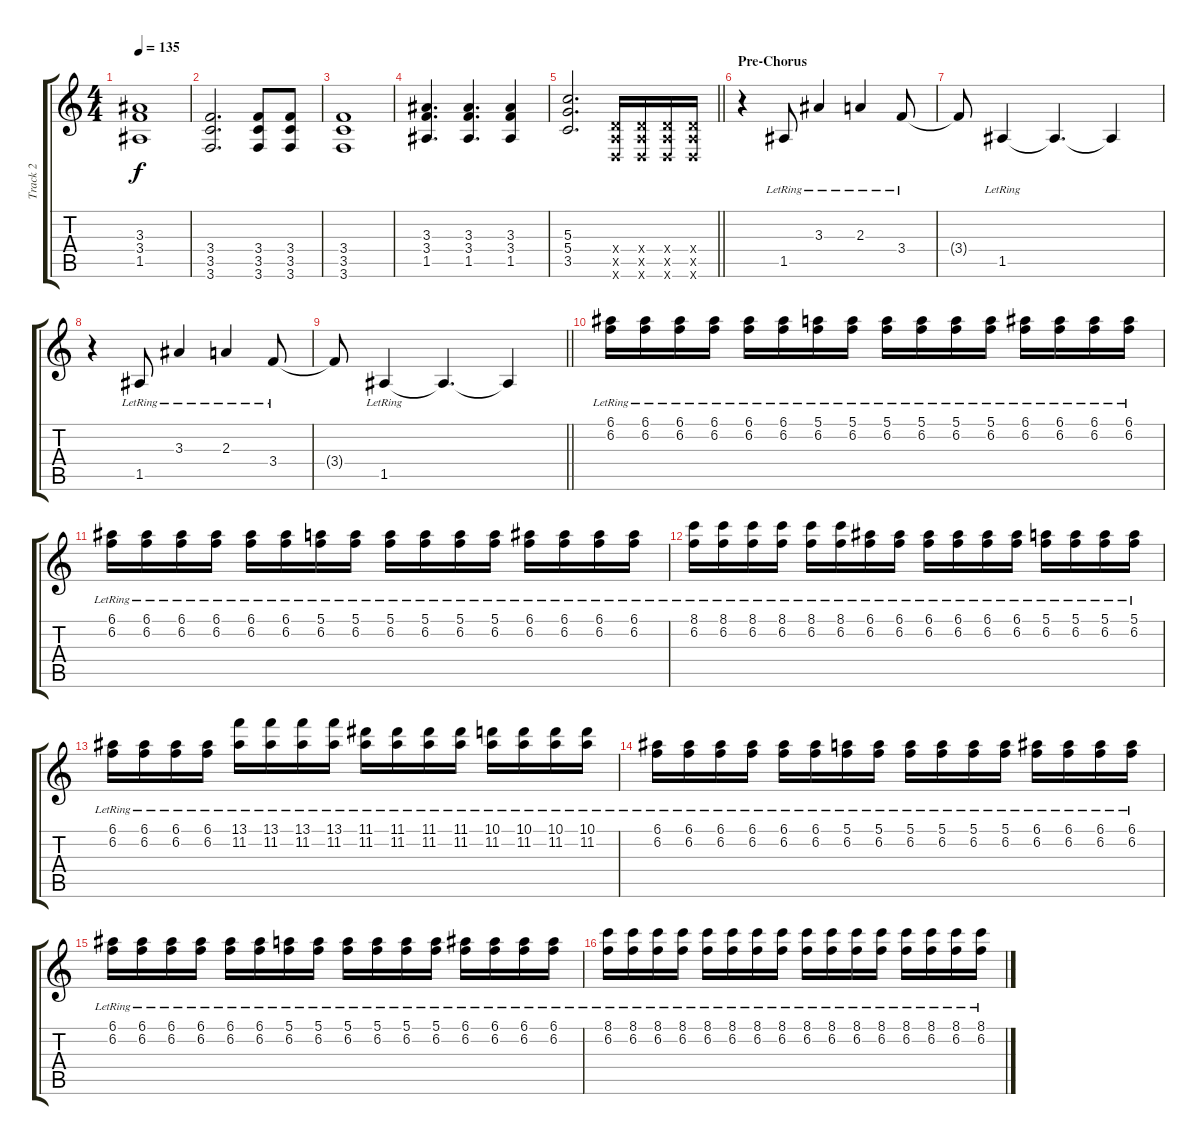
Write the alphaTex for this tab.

\track ("Track 2" "Track 2") {instrument overdrivenguitar}
\staff {score tabs}
\tuning (E4 B3 G3 D3 A2 D2) {hide}
\ts (4 4)
\tempo 135
\clef g2
\ks c
(3.3 3.4 1.5).1{dy f} |
(3.4 3.5 3.6).2{d} (3.4 3.5 3.6).8 (3.4 3.5 3.6).8 |
(3.4 3.5 3.6).1 |
(3.3 3.4 1.5).4{d} (3.3 3.4 1.5).4{d} (3.3 3.4 1.5).4 |
\barLineRight lightlight
(5.3 5.4 3.5).2{d} (0.4{x} 0.5{x} 0.6{x}).16 (0.4{x} 0.5{x} 0.6{x}).16 (0.4{x} 0.5{x} 0.6{x}).16 (0.4{x} 0.5{x} 0.6{x}).16 |
\section ("" "Pre-Chorus")
r.4{volume 5 balance 13} 1.5{lr}.8 3.3{lr}.4 2.3{lr}.4 3.4{lr}.8 |
3.4{t}.8 1.5{lr}.4 1.5{t}.4{d} 1.5{t}.4 |
r.4 1.5{lr}.8 3.3{lr}.4 2.3{lr}.4 3.4{lr}.8 |
\barLineRight lightlight
3.4{t}.8 1.5{lr}.4 1.5{t}.4{d} 1.5{t}.4 |
(6.1{lr} 6.2{lr}).16 (6.1{lr} 6.2{lr}).16 (6.1{lr} 6.2{lr}).16 (6.1{lr} 6.2{lr}).16 (6.1{lr} 6.2{lr}).16 (6.1{lr} 6.2{lr}).16 (5.1{lr} 6.2{lr}).16 (5.1{lr} 6.2{lr}).16 (5.1{lr} 6.2{lr}).16 (5.1{lr} 6.2{lr}).16 (5.1{lr} 6.2{lr}).16 (5.1{lr} 6.2{lr}).16 (6.1{lr} 6.2{lr}).16 (6.1{lr} 6.2{lr}).16 (6.1{lr} 6.2{lr}).16 (6.1{lr} 6.2{lr}).16 |
(6.1{lr} 6.2{lr}).16 (6.1{lr} 6.2{lr}).16 (6.1{lr} 6.2{lr}).16 (6.1{lr} 6.2{lr}).16 (6.1{lr} 6.2{lr}).16 (6.1{lr} 6.2{lr}).16 (5.1{lr} 6.2{lr}).16 (5.1{lr} 6.2{lr}).16 (5.1{lr} 6.2{lr}).16 (5.1{lr} 6.2{lr}).16 (5.1{lr} 6.2{lr}).16 (5.1{lr} 6.2{lr}).16 (6.1{lr} 6.2{lr}).16 (6.1{lr} 6.2{lr}).16 (6.1{lr} 6.2{lr}).16 (6.1{lr} 6.2{lr}).16 |
(8.1{lr} 6.2{lr}).16 (8.1{lr} 6.2{lr}).16 (8.1{lr} 6.2{lr}).16 (8.1{lr} 6.2{lr}).16 (8.1{lr} 6.2{lr}).16 (8.1{lr} 6.2{lr}).16 (6.1{lr} 6.2{lr}).16 (6.1{lr} 6.2{lr}).16 (6.1{lr} 6.2{lr}).16 (6.1{lr} 6.2{lr}).16 (6.1{lr} 6.2{lr}).16 (6.1{lr} 6.2{lr}).16 (5.1{lr} 6.2{lr}).16 (5.1{lr} 6.2{lr}).16 (5.1{lr} 6.2{lr}).16 (5.1{lr} 6.2{lr}).16 |
(6.1{lr} 6.2{lr}).16 (6.1{lr} 6.2{lr}).16 (6.1{lr} 6.2{lr}).16 (6.1{lr} 6.2{lr}).16 (13.1{lr} 11.2{lr}).16 (13.1{lr} 11.2{lr}).16 (13.1{lr} 11.2{lr}).16 (13.1{lr} 11.2{lr}).16 (11.1{lr} 11.2{lr}).16 (11.1{lr} 11.2{lr}).16 (11.1{lr} 11.2{lr}).16 (11.1{lr} 11.2{lr}).16 (10.1{lr} 11.2{lr}).16 (10.1{lr} 11.2{lr}).16 (10.1{lr} 11.2{lr}).16 (10.1{lr} 11.2{lr}).16 |
(6.1{lr} 6.2{lr}).16 (6.1{lr} 6.2{lr}).16 (6.1{lr} 6.2{lr}).16 (6.1{lr} 6.2{lr}).16 (6.1{lr} 6.2{lr}).16 (6.1{lr} 6.2{lr}).16 (5.1{lr} 6.2{lr}).16 (5.1{lr} 6.2{lr}).16 (5.1{lr} 6.2{lr}).16 (5.1{lr} 6.2{lr}).16 (5.1{lr} 6.2{lr}).16 (5.1{lr} 6.2{lr}).16 (6.1{lr} 6.2{lr}).16 (6.1{lr} 6.2{lr}).16 (6.1{lr} 6.2{lr}).16 (6.1{lr} 6.2{lr}).16 |
(6.1{lr} 6.2{lr}).16 (6.1{lr} 6.2{lr}).16 (6.1{lr} 6.2{lr}).16 (6.1{lr} 6.2{lr}).16 (6.1{lr} 6.2{lr}).16 (6.1{lr} 6.2{lr}).16 (5.1{lr} 6.2{lr}).16 (5.1{lr} 6.2{lr}).16 (5.1{lr} 6.2{lr}).16 (5.1{lr} 6.2{lr}).16 (5.1{lr} 6.2{lr}).16 (5.1{lr} 6.2{lr}).16 (6.1{lr} 6.2{lr}).16 (6.1{lr} 6.2{lr}).16 (6.1{lr} 6.2{lr}).16 (6.1{lr} 6.2{lr}).16 |
(8.1{lr} 6.2{lr}).16 (8.1{lr} 6.2{lr}).16 (8.1{lr} 6.2{lr}).16 (8.1{lr} 6.2{lr}).16 (8.1{lr} 6.2{lr}).16 (8.1{lr} 6.2{lr}).16 (8.1{lr} 6.2{lr}).16 (8.1{lr} 6.2{lr}).16 (8.1{lr} 6.2{lr}).16 (8.1{lr} 6.2{lr}).16 (8.1{lr} 6.2{lr}).16 (8.1{lr} 6.2{lr}).16 (8.1{lr} 6.2{lr}).16 (8.1{lr} 6.2{lr}).16 (8.1{lr} 6.2{lr}).16 (8.1{lr} 6.2{lr}).16
